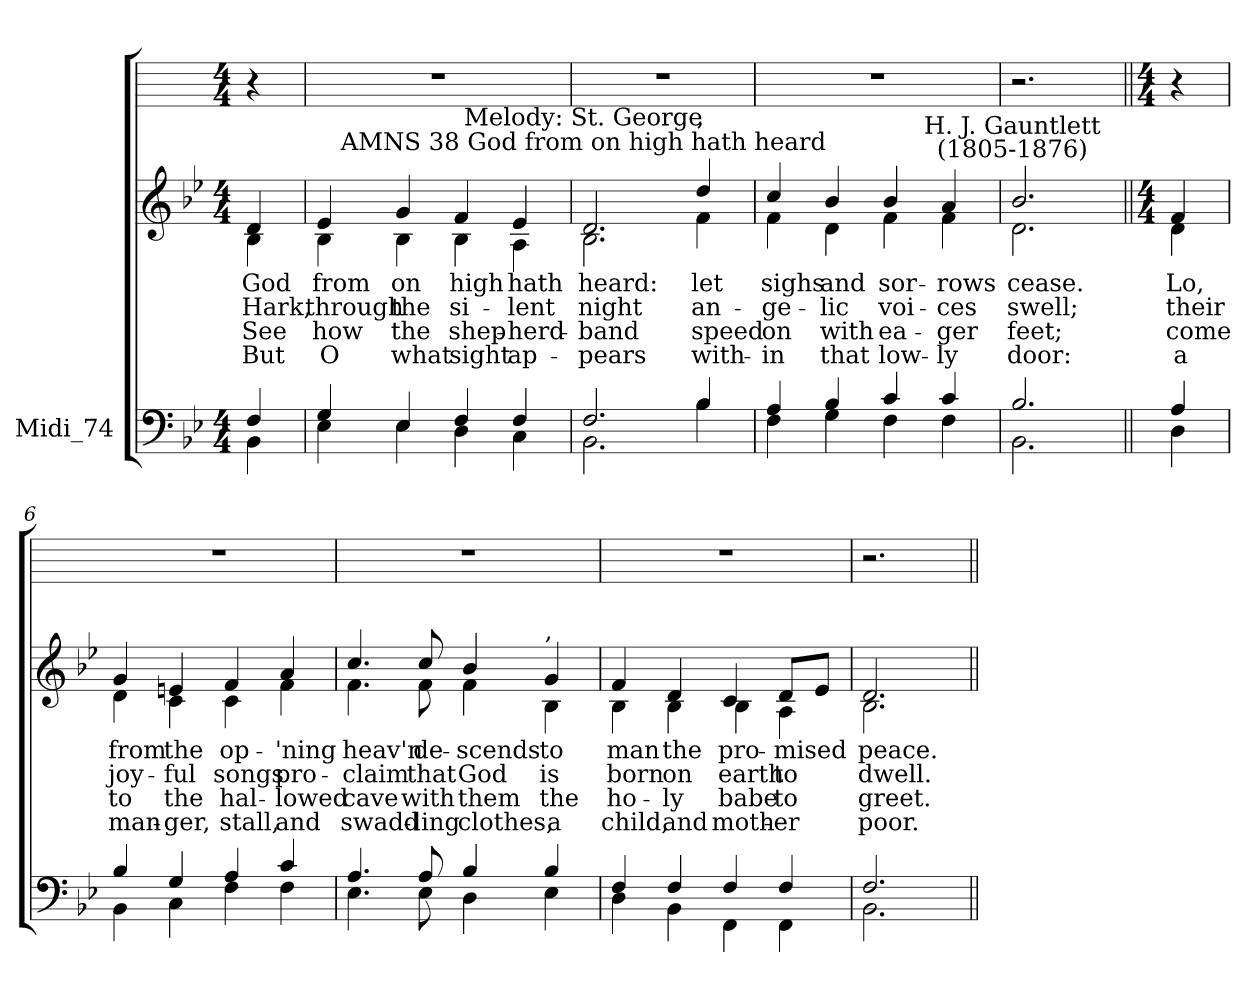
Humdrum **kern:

**kern	**kern	**text	**text	**text	**text	**kern
*part3	*part2	*part2	*part2	*part2	*part2	*part1
*staff3	*staff2	*staff2	*staff2	*staff2	*staff2	*staff1
*I"Midi_74	*	*	*	*	*	*
*clefF4	*clefG2	*	*	*	*	*
*k[b-e-]	*k[b-e-]	*	*	*	*	*
*B-:	*B-:	*	*	*	*	*
*M4/4	*M4/4	*	*	*	*	*M4/4
=	=	=	=	=	=	=
*^	*	*	*	*	*	*
!	!	!LO:TX:a:cj:t=C. Coffin (1676-1749),\ntr. J. R. Woodford (1820-1885)	!	!	!	!	!
!	!	!	!LO:LY:b	!LO:LY:b	!LO:LY:b	!LO:LY:b	!
*	*	*^	*	*	*	*	*
4F/	4BB-\	4d/	4B-\	God	Hark,	See	But	4r
=1	=1	=1	=1	=1	=1	=1	=1	=1
!	!	!	!	!LO:LY:b	!LO:LY:b	!LO:LY:b	!LO:LY:b	!
4G/	4E-\	4e-/	4B-\	from	through	how	O	1r
!	!	!	!	!LO:LY:b	!LO:LY:b	!LO:LY:b	!LO:LY:b	!
4E-/	4E-\	4g/	4B-\	on	the	the	what	.
!	!	!	!	!LO:LY:b	!LO:LY:b	!LO:LY:b	!LO:LY:b	!
4F/	4D\	4f/	4B-\	high	si-	-shep-	-sight	.
!	!	!	!	!LO:LY:b	!LO:LY:b	!LO:LY:b	!LO:LY:b	!
4F/	4C\	4e-/	4A\	hath	lent	herd-	-ap-	.
=2	=2	=2	=2	=2	=2	=2	=2	=2
!	!	!LO:TX:a:cj:t=AMNS 38 God from on high hath heard	!	!	!	!	!	!
!	!	!LO:TX:a:cj:t=Melody&colon; St. George	!	!	!	!	!	!
!	!	!	!	!LO:LY:b	!LO:LY:b	!LO:LY:b	!LO:LY:b	!
2.F/	2.BB-\	2.d/	2.B-\	-heard:	night	band	pears	1r
!	!	!LO:TX:a:t=,	!	!	!	!	!	!
!	!	!	!	!LO:LY:b	!LO:LY:b	!LO:LY:b	!LO:LY:b	!
4B-/	4B-\	4dd/	4f\	let	an-	-speed	with-	.
=3	=3	=3	=3	=3	=3	=3	=3	=3
!	!	!	!	!LO:LY:b	!LO:LY:b	!LO:LY:b	!LO:LY:b	!
4A/	4F\	4cc/	4f\	-sighs	ge-	-on	in	1r
!	!	!	!	!LO:LY:b	!LO:LY:b	!LO:LY:b	!LO:LY:b	!
4B-/	4G\	4b-/	4d\	and	lic	with	that	.
!	!	!	!	!LO:LY:b	!LO:LY:b	!LO:LY:b	!LO:LY:b	!
4c/	4F\	4b-/	4f\	sor-	-voi-	-ea-	-low-	.
!	!	!	!	!LO:LY:b	!LO:LY:b	!LO:LY:b	!LO:LY:b	!
4c/	4F\	4a/	4f\	-rows	ces	ger	ly	.
=4	=4	=4	=4	=4	=4	=4	=4	=4
!	!	!LO:TX:a:cj:t=H. J. Gauntlett\n(1805-1876)	!	!	!	!	!	!
!	!	!	!	!LO:LY:b	!LO:LY:b	!LO:LY:b	!LO:LY:b	!
2.B-/	2.BB-\	2.b-/	2.d\	cease.	swell;	feet;	door:	2.r
!!LO:LB:g=z
=5||	=5||	=5||	=5||	=5||	=5||	=5||	=5||	=5||
*	*	*M4/4	*	*	*	*	*	*M4/4
!	!	!	!	!LO:LY:b	!LO:LY:b	!LO:LY:b	!LO:LY:b	!
4A/	4D\	4f/	4d\	Lo,	their	come	a	4r
=6	=6	=6	=6	=6	=6	=6	=6	=6
!	!	!	!	!LO:LY:b	!LO:LY:b	!LO:LY:b	!LO:LY:b	!
4B-/	4BB-\	4g/	4d\	from	joy-	-to	man-	1r
!	!	!	!	!LO:LY:b	!LO:LY:b	!LO:LY:b	!LO:LY:b	!
4G/	4C\	4en/	4c\	-the	ful	the	ger,	.
!	!	!	!	!LO:LY:b	!LO:LY:b	!LO:LY:b	!LO:LY:b	!
4A/	4F\	4f/	4c\	op-	-songs	hal-	-stall,	.
!	!	!	!	!LO:LY:b	!LO:LY:b	!LO:LY:b	!LO:LY:b	!
4c/	4F\	4a/	4f\	'ning	pro-	-lowed	and	.
=7	=7	=7	=7	=7	=7	=7	=7	=7
!	!	!	!	!LO:LY:b	!LO:LY:b	!LO:LY:b	!LO:LY:b	!
4.A/	4.E-\	4.cc/	4.f\	heav'n	claim	cave	swadd-	1r
!	!	!	!	!LO:LY:b	!LO:LY:b	!LO:LY:b	!LO:LY:b	!
8A/	8E-\	8cc/	8f\	-de-	-that	with	ling	.
!	!	!	!	!LO:LY:b	!LO:LY:b	!LO:LY:b	!LO:LY:b	!
4B-/	4D\	4b-/	4f\	scends	God	them	clothes,	.
!	!	!LO:TX:a:t=,	!	!	!	!	!	!
!	!	!	!	!LO:LY:b	!LO:LY:b	!LO:LY:b	!LO:LY:b	!
4B-/	4E-\	4g/	4B-\	to	is	the	a	.
=8	=8	=8	=8	=8	=8	=8	=8	=8
!	!	!	!	!LO:LY:b	!LO:LY:b	!LO:LY:b	!LO:LY:b	!
4F/	4D\	4f/	4B-\	man	born	ho-	-child,	1r
!	!	!	!	!LO:LY:b	!LO:LY:b	!LO:LY:b	!LO:LY:b	!
4F/	4BB-\	4d/	4B-\	the	on	ly	and	.
!	!	!	!	!LO:LY:b	!LO:LY:b	!LO:LY:b	!LO:LY:b	!
4F/	4FF\	4c/	4B-\	pro-	-earth	babe	moth-	.
!	!	!	!	!LO:LY:b	!LO:LY:b	!LO:LY:b	!LO:LY:b	!
4F/	4FF\	8d/L	4A\	-mised	to	to	er	.
.	.	8e-/J	.	.	.	.	.	.
=9	=9	=9	=9	=9	=9	=9	=9	=9
!	!	!	!	!LO:LY:b	!LO:LY:b	!LO:LY:b	!LO:LY:b	!
2.F/	2.BB-\	2.d/	2.B-\	peace.	dwell.	greet.	poor.	2.r
*v	*v	*	*	*	*	*	*	*
*	*v	*v	*	*	*	*	*
=||	=||	=||	=||	=||	=||	=||
*-	*-	*-	*-	*-	*-	*-
